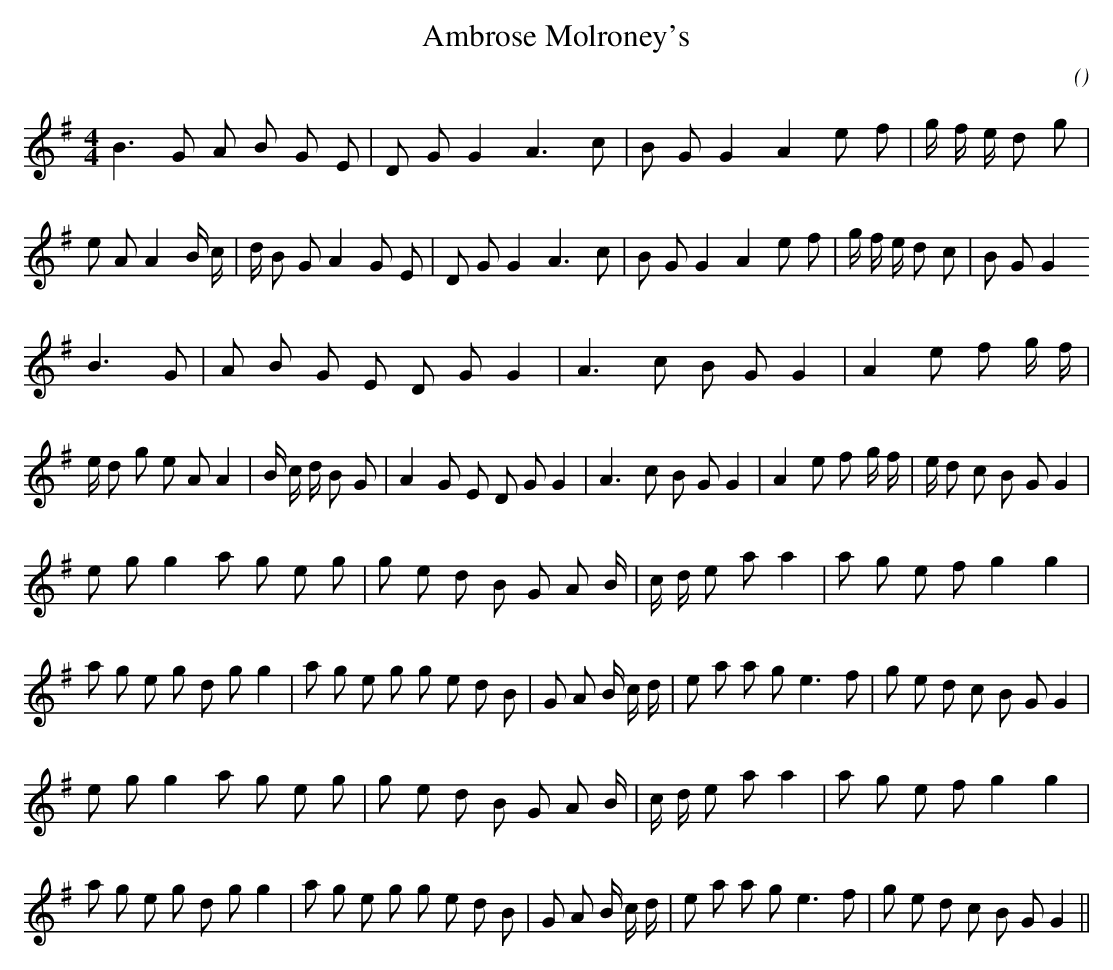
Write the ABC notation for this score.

X:1
T: Ambrose Molroney's
C:
O:
M:4/4
K:G
K:G
M:4/4
L:1/16
B6 G2 A2 B2 G2 E2 |D2 G2 G4 A6 c2 |B2 G2 G4 A4 e2 f2 |g4/3 f4/3 e4/3 d2 g2 |e2 A2 A4 B4/3 c4/3 |d4/3 B2 G2 A4 G2 E2 |D2 G2 G4 A6 c2 |B2 G2 G4 A4 e2 f2 |g4/3 f4/3 e4/3 d2 c2 |B2 G2 G4
B6 G2 |A2 B2 G2 E2 D2 G2 G4 |A6 c2 B2 G2 G4 |A4 e2 f2 g4/3 f4/3 |e4/3 d2 g2 e2 A2 A4 |B4/3 c4/3 d4/3 B2 G2 |A4 G2 E2 D2 G2 G4 |A6 c2 B2 G2 G4 |A4 e2 f2 g4/3 f4/3 |e4/3 d2 c2 B2 G2 G4 |
e2 g2 g4 a2 g2 e2 g2 |g2 e2 d2 B2 G2 A2 B4/3 |c4/3 d4/3 e2 a2 a4 |a2 g2 e2 f2 g4 g4 |a2 g2 e2 g2 d2 g2 g4 |a2 g2 e2 g2 g2 e2 d2 B2 |G2 A2 B4/3 c4/3 d4/3 |e2 a2 a2 g2 e6 f2 |g2 e2 d2 c2 B2 G2 G4 |
e2 g2 g4 a2 g2 e2 g2 |g2 e2 d2 B2 G2 A2 B4/3 |c4/3 d4/3 e2 a2 a4 |a2 g2 e2 f2 g4 g4 |a2 g2 e2 g2 d2 g2 g4 |a2 g2 e2 g2 g2 e2 d2 B2 |G2 A2 B4/3 c4/3 d4/3 |e2 a2 a2 g2 e6 f2 |g2 e2 d2 c2 B2 G2 G4 ||
